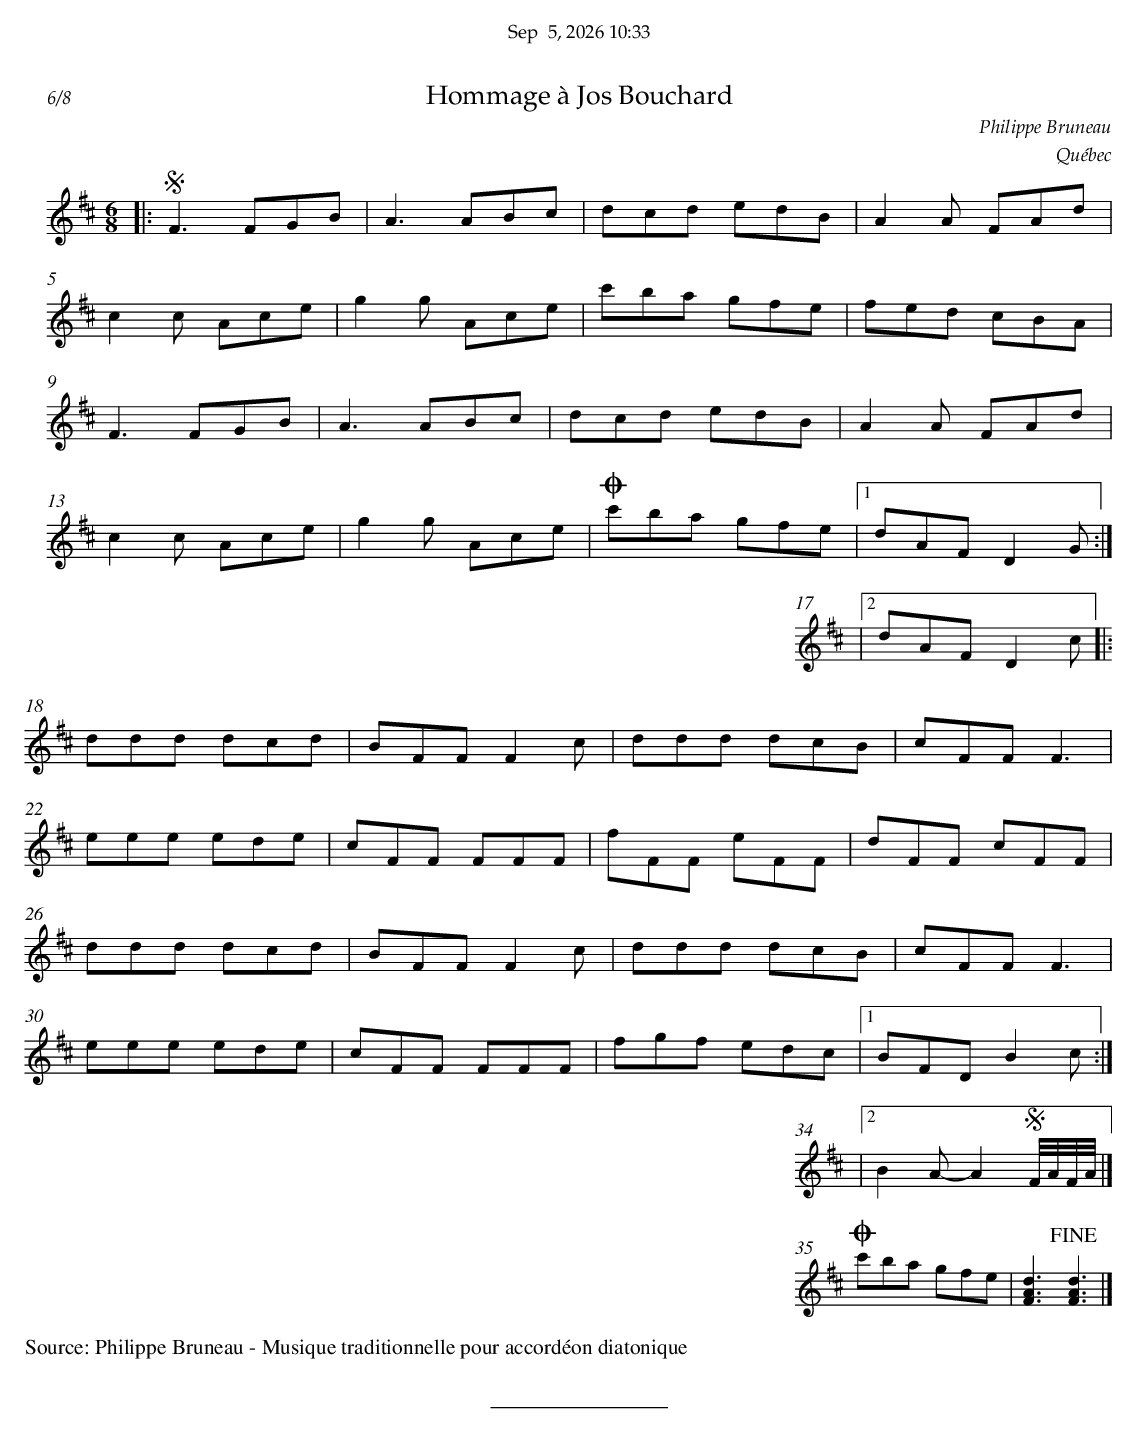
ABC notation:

X:1
T:Hommage à Jos Bouchard
C:Philippe Bruneau
O:Québec
M:6/8
L:1/8
K:Dmaj
|: S F3 FGB | A3 ABc | dcd edB | A2A FAd |
c2c Ace | g2g Ace | c'ba gfe | fed cBA |
F3 FGB | A3 ABc | dcd edB | A2A FAd |
c2c Ace | g2g Ace | O c'ba gfe |1 dAF D2G :|
|2 dAF D2c |:
ddd dcd | BFF F2c | ddd dcB | cFF F3 |
eee ede | cFF FFF | fFF eFF | dFF cFF |
ddd dcd | BFF F2c | ddd dcB | cFF F3 |
eee ede | cFF FFF | fgf edc |1 BFD B2c :|
|2 B2A-A2 !segno! F//A//F//A// |] O c'ba gfe | [F3A3d3] !fine! [F3A3d3] |]
